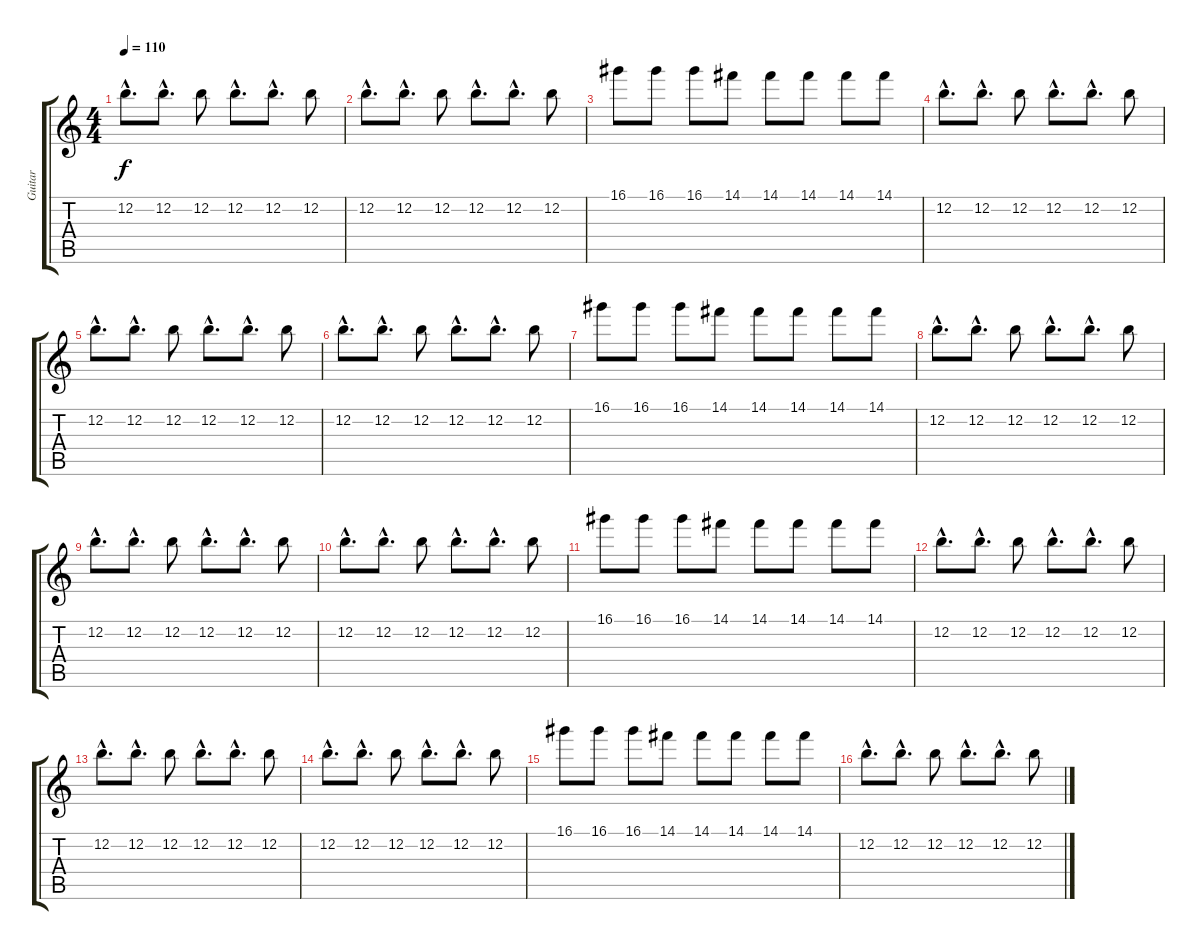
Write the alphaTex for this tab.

\track ("Guitar" "Guitar") {instrument electricguitarclean}
\staff {score tabs}
\tuning (E4 B3 G3 D3 A2 E2) {hide}
\ts (4 4)
\tempo 110
\clef g2
\ks c
12.2{hac}.8{d dy f} 12.2{hac}.8{d} 12.2.8 12.2{hac}.8{d} 12.2{hac}.8{d} 12.2.8 |
12.2{hac}.8{d} 12.2{hac}.8{d} 12.2.8 12.2{hac}.8{d} 12.2{hac}.8{d} 12.2.8 |
16.1.8 16.1.8 16.1.8 14.1.8 14.1.8 14.1.8 14.1.8 14.1.8 |
12.2{hac}.8{d volume 7 instrument overdrivenguitar} 12.2{hac}.8{d} 12.2.8 12.2{hac}.8{d} 12.2{hac}.8{d} 12.2.8 |
12.2{hac}.8{d} 12.2{hac}.8{d} 12.2.8 12.2{hac}.8{d} 12.2{hac}.8{d} 12.2.8 |
12.2{hac}.8{d} 12.2{hac}.8{d} 12.2.8 12.2{hac}.8{d} 12.2{hac}.8{d} 12.2.8 |
16.1.8 16.1.8 16.1.8 14.1.8 14.1.8 14.1.8 14.1.8 14.1.8 |
12.2{hac}.8{d volume 7 instrument overdrivenguitar} 12.2{hac}.8{d} 12.2.8 12.2{hac}.8{d} 12.2{hac}.8{d} 12.2.8 |
12.2{hac}.8{d} 12.2{hac}.8{d} 12.2.8 12.2{hac}.8{d} 12.2{hac}.8{d} 12.2.8 |
12.2{hac}.8{d} 12.2{hac}.8{d} 12.2.8 12.2{hac}.8{d} 12.2{hac}.8{d} 12.2.8 |
16.1.8 16.1.8 16.1.8 14.1.8 14.1.8 14.1.8 14.1.8 14.1.8 |
12.2{hac}.8{d volume 7 instrument overdrivenguitar} 12.2{hac}.8{d} 12.2.8 12.2{hac}.8{d} 12.2{hac}.8{d} 12.2.8 |
12.2{hac}.8{d} 12.2{hac}.8{d} 12.2.8 12.2{hac}.8{d} 12.2{hac}.8{d} 12.2.8 |
12.2{hac}.8{d} 12.2{hac}.8{d} 12.2.8 12.2{hac}.8{d} 12.2{hac}.8{d} 12.2.8 |
16.1.8 16.1.8 16.1.8 14.1.8 14.1.8 14.1.8 14.1.8 14.1.8 |
12.2{hac}.8{d volume 7 instrument overdrivenguitar} 12.2{hac}.8{d} 12.2.8 12.2{hac}.8{d} 12.2{hac}.8{d} 12.2.8
